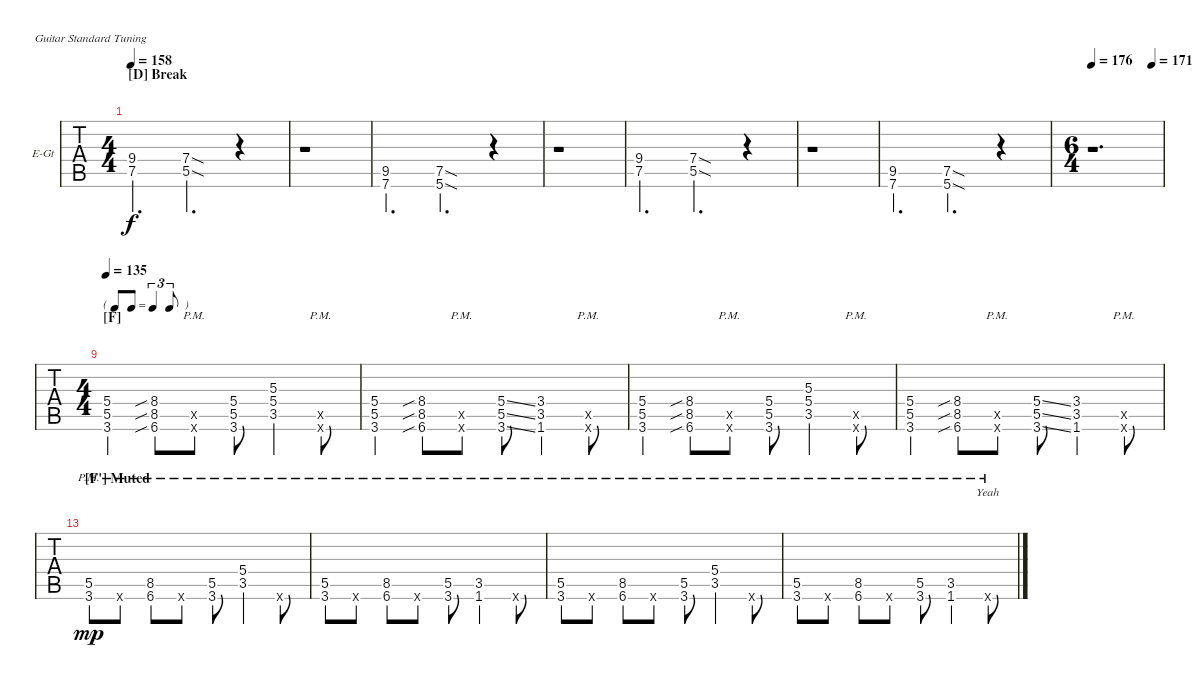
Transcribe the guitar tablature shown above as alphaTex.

\defaultSystemsLayout 4
\bracketExtendMode nobrackets
\firstSystemTrackNameOrientation horizontal
\otherSystemsTrackNameOrientation horizontal
\defaultBarNumberDisplay FirstOfSystem
\track ("Guitar" "E-Gt") {instrument distortionguitar}
\staff {tabs}
\tuning (E4 B3 G3 D3 A2 E2)
\ts (4 4)
\section ("D" "Break")
\scale
0.296651
\tempo 158
\accidentals auto
\clef g2
\ottava regular
\simile none
\ks c
(7.5 9.4).4{d lyrics (0 "") lyrics (1 "") lyrics (2 "") lyrics (3 "") lyrics (4 "") dy f} (5.5{sod} 7.4{sod}).4{d lyrics (0 "") lyrics (1 "") lyrics (2 "") lyrics (3 "") lyrics (4 "")} r.4 |
\scale
0.150718 r.1 |
\scale
0.401914 (7.6 9.5).4{d lyrics (0 "") lyrics (1 "") lyrics (2 "") lyrics (3 "") lyrics (4 "")} (5.6{sod} 7.5{sod}).4{d lyrics (0 "") lyrics (1 "") lyrics (2 "") lyrics (3 "") lyrics (4 "")} r.4 |
\scale
0.150718 r.1 |
\scale
0.280543 (7.5 9.4).4{d lyrics (0 "") lyrics (1 "") lyrics (2 "") lyrics (3 "") lyrics (4 "")} (5.5{sod} 7.4{sod}).4{d lyrics (0 "") lyrics (1 "") lyrics (2 "") lyrics (3 "") lyrics (4 "")} r.4 |
\scale
0.142534 r.1 |
\scale
0.38009 (7.6 9.5).4{d lyrics (0 "") lyrics (1 "") lyrics (2 "") lyrics (3 "") lyrics (4 "")} (5.6{sod} 7.5{sod}).4{d lyrics (0 "") lyrics (1 "") lyrics (2 "") lyrics (3 "") lyrics (4 "")} r.4 |
\ts (6 4)
\scale
0.196833
\tempo 176
\tempo (171 0.85)
r.1{d} |
\ts (4 4)
\tf triplet8th
\section ("F" "")
\scale
0.275862
\tempo 135
(3.6 5.5 5.4).4{lyrics (0 "") lyrics (1 "") lyrics (2 "") lyrics (3 "") lyrics (4 "")} (6.6{sib} 8.5{sib} 8.4{sib}).8{lyrics (0 "") lyrics (1 "") lyrics (2 "") lyrics (3 "") lyrics (4 "")} (8.5{pm x} 6.6{pm x}).8{lyrics (0 "") lyrics (1 "") lyrics (2 "") lyrics (3 "") lyrics (4 "")} (3.6 5.5 5.4).8{lyrics (0 "") lyrics (1 "") lyrics (2 "") lyrics (3 "") lyrics (4 "")} (5.4 3.5 5.3).4{lyrics (0 "") lyrics (1 "") lyrics (2 "") lyrics (3 "") lyrics (4 "")} (3.6{pm x} 5.5{pm x}).8{lyrics (0 "") lyrics (1 "") lyrics (2 "") lyrics (3 "") lyrics (4 "")} |
\scale
0.241379 (3.6 5.5 5.4).4{lyrics (0 "") lyrics (1 "") lyrics (2 "") lyrics (3 "") lyrics (4 "")} (6.6{sib} 8.5{sib} 8.4{sib}).8{lyrics (0 "") lyrics (1 "") lyrics (2 "") lyrics (3 "") lyrics (4 "")} (8.5{pm x} 6.6{pm x}).8{lyrics (0 "") lyrics (1 "") lyrics (2 "") lyrics (3 "") lyrics (4 "")} (3.6{ss} 5.5{ss} 5.4{ss}).8{lyrics (0 "") lyrics (1 "") lyrics (2 "") lyrics (3 "") lyrics (4 "")} (1.6 3.5 3.4).4{lyrics (0 "") lyrics (1 "") lyrics (2 "") lyrics (3 "") lyrics (4 "")} (3.6{pm x} 5.5{pm x}).8{lyrics (0 "") lyrics (1 "") lyrics (2 "") lyrics (3 "") lyrics (4 "")} |
\scale
0.241379 (3.6 5.5 5.4).4{lyrics (0 "") lyrics (1 "") lyrics (2 "") lyrics (3 "") lyrics (4 "")} (6.6{sib} 8.5{sib} 8.4{sib}).8{lyrics (0 "") lyrics (1 "") lyrics (2 "") lyrics (3 "") lyrics (4 "")} (8.5{pm x} 6.6{pm x}).8{lyrics (0 "") lyrics (1 "") lyrics (2 "") lyrics (3 "") lyrics (4 "")} (3.6 5.5 5.4).8{lyrics (0 "") lyrics (1 "") lyrics (2 "") lyrics (3 "") lyrics (4 "")} (5.4 3.5 5.3).4{lyrics (0 "") lyrics (1 "") lyrics (2 "") lyrics (3 "") lyrics (4 "")} (3.6{pm x} 5.5{pm x}).8{lyrics (0 "") lyrics (1 "") lyrics (2 "") lyrics (3 "") lyrics (4 "")} |
\scale
0.241379 (3.6 5.5 5.4).4{lyrics (0 "") lyrics (1 "") lyrics (2 "") lyrics (3 "") lyrics (4 "")} (6.6{sib} 8.5{sib} 8.4{sib}).8{lyrics (0 "") lyrics (1 "") lyrics (2 "") lyrics (3 "") lyrics (4 "")} (8.5{pm x} 6.6{pm x}).8{lyrics (0 "") lyrics (1 "") lyrics (2 "") lyrics (3 "") lyrics (4 "")} (3.6{ss} 5.5{ss} 5.4{ss}).8{lyrics (0 "") lyrics (1 "") lyrics (2 "") lyrics (3 "") lyrics (4 "")} (1.6 3.5 3.4).4{lyrics (0 "") lyrics (1 "") lyrics (2 "") lyrics (3 "") lyrics (4 "")} (3.6{pm x} 5.5{pm x}).8{lyrics (0 "") lyrics (1 "") lyrics (2 "") lyrics (3 "") lyrics (4 "")} |
\section ("F'" "Muted")
\scale
0.25 (3.6{pm} 5.5{pm}).8{lyrics (0 "") lyrics (1 "") lyrics (2 "") lyrics (3 "") lyrics (4 "") dy mp} 3.6{pm x}.8{lyrics (0 "") lyrics (1 "") lyrics (2 "") lyrics (3 "") lyrics (4 "")} (6.6{pm} 8.5{pm}).8{lyrics (0 "") lyrics (1 "") lyrics (2 "") lyrics (3 "") lyrics (4 "")} 6.6{pm x}.8{lyrics (0 "") lyrics (1 "") lyrics (2 "") lyrics (3 "") lyrics (4 "")} (3.6{pm} 5.5{pm}).8{lyrics (0 "") lyrics (1 "") lyrics (2 "") lyrics (3 "") lyrics (4 "")} (5.4{pm} 3.5{pm}).4{lyrics (0 "") lyrics (1 "") lyrics (2 "") lyrics (3 "") lyrics (4 "")} 3.6{pm x}.8{lyrics (0 "") lyrics (1 "") lyrics (2 "") lyrics (3 "") lyrics (4 "")} |
\scale
0.25 (3.6{pm} 5.5{pm}).8{lyrics (0 "") lyrics (1 "") lyrics (2 "") lyrics (3 "") lyrics (4 "")} 3.6{pm x}.8{lyrics (0 "") lyrics (1 "") lyrics (2 "") lyrics (3 "") lyrics (4 "")} (6.6{pm} 8.5{pm}).8{lyrics (0 "") lyrics (1 "") lyrics (2 "") lyrics (3 "") lyrics (4 "")} 6.6{pm x}.8{lyrics (0 "") lyrics (1 "") lyrics (2 "") lyrics (3 "") lyrics (4 "")} (3.6{pm} 5.5{pm}).8{lyrics (0 "") lyrics (1 "") lyrics (2 "") lyrics (3 "") lyrics (4 "")} (1.6{pm} 3.5{pm}).4{lyrics (0 "") lyrics (1 "") lyrics (2 "") lyrics (3 "") lyrics (4 "")} 3.6{pm x}.8{lyrics (0 "") lyrics (1 "") lyrics (2 "") lyrics (3 "") lyrics (4 "")} |
\scale
0.25 (3.6{pm} 5.5{pm}).8{lyrics (0 "") lyrics (1 "") lyrics (2 "") lyrics (3 "") lyrics (4 "")} 3.6{pm x}.8{lyrics (0 "") lyrics (1 "") lyrics (2 "") lyrics (3 "") lyrics (4 "")} (6.6{pm} 8.5{pm}).8{lyrics (0 "") lyrics (1 "") lyrics (2 "") lyrics (3 "") lyrics (4 "")} 6.6{pm x}.8{lyrics (0 "") lyrics (1 "") lyrics (2 "") lyrics (3 "") lyrics (4 "")} (3.6{pm} 5.5{pm}).8{lyrics (0 "") lyrics (1 "") lyrics (2 "") lyrics (3 "") lyrics (4 "")} (5.4{pm} 3.5{pm}).4{lyrics (0 "") lyrics (1 "") lyrics (2 "") lyrics (3 "") lyrics (4 "")} 3.6{pm x}.8{lyrics (0 "") lyrics (1 "") lyrics (2 "") lyrics (3 "") lyrics (4 "")} |
\scale
0.25 (3.6{pm} 5.5{pm}).8{lyrics (0 "") lyrics (1 "") lyrics (2 "") lyrics (3 "") lyrics (4 "")} 3.6{pm x}.8{lyrics (0 "") lyrics (1 "") lyrics (2 "") lyrics (3 "") lyrics (4 "")} (6.6{pm} 8.5{pm}).8{lyrics (0 "") lyrics (1 "") lyrics (2 "") lyrics (3 "") lyrics (4 "")} 6.6{pm x}.8{lyrics (0 "") lyrics (1 "") lyrics (2 "") lyrics (3 "") lyrics (4 "")} (3.6{pm} 5.5{pm}).8{lyrics (0 "") lyrics (1 "") lyrics (2 "") lyrics (3 "") lyrics (4 "")} (1.6{pm} 3.5{pm}).4{lyrics (0 "") lyrics (1 "") lyrics (2 "") lyrics (3 "") lyrics (4 "")} 3.6{pm x}.8{lyrics (0 "Yeah") lyrics (1 "") lyrics (2 "") lyrics (3 "") lyrics (4 "")}
